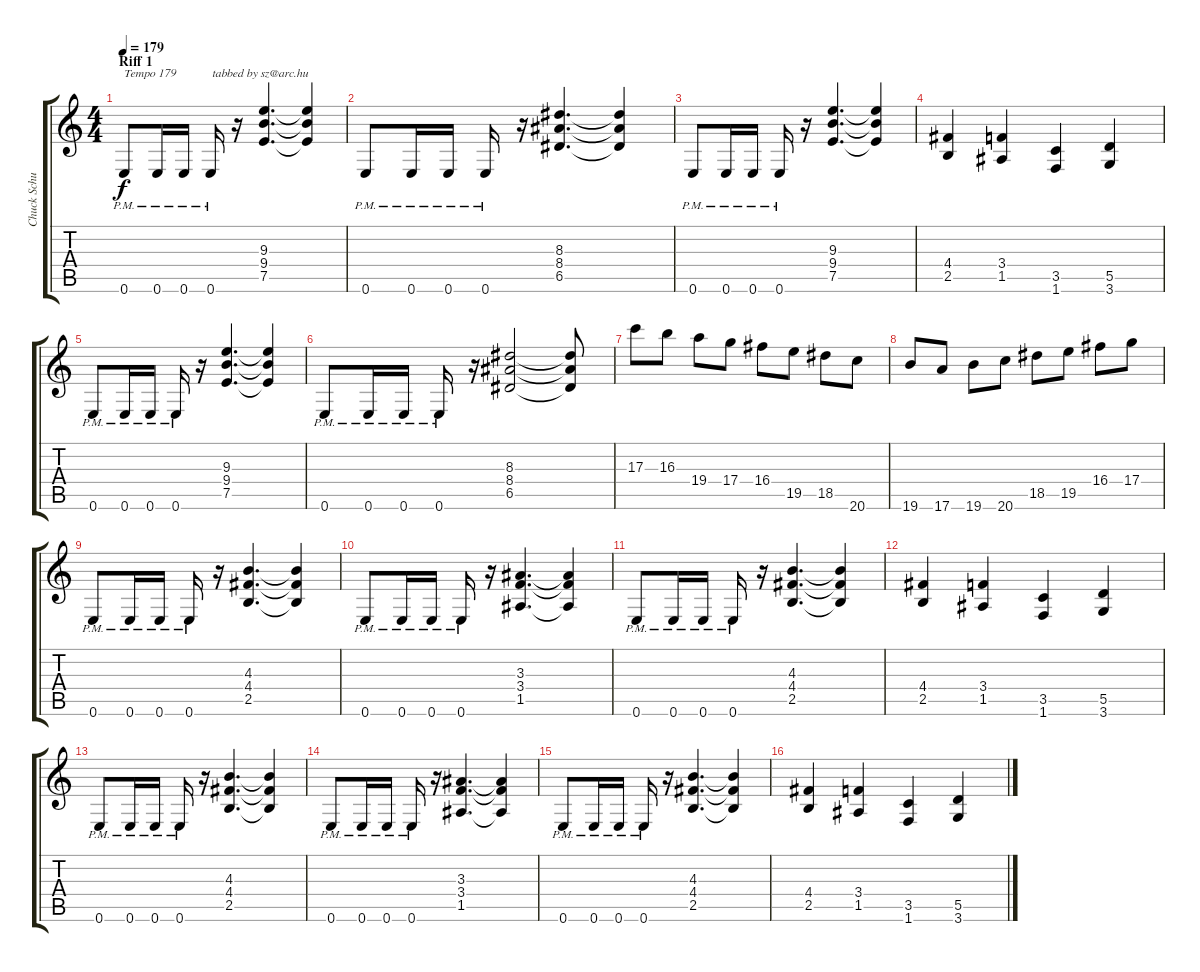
\track ("Chuck Schuldiner" "Chuck Schu") {instrument overdrivenguitar}
\staff {score tabs}
\tuning (E4 B3 G3 D3 A2 E2) {hide}
\ts (4 4)
\section ("" "Riff 1")
\tempo 179
\clef g2
\ks c
0.6{pm}.8{txt "Tempo 179            tabbed by sz@arc.hu" dy f instrument overdrivenguitar} 0.6{pm}.16 0.6{pm}.16 0.6{pm}.16 r.16 (9.3 9.4 7.5).4{d} (9.3{t} 9.4{t} 7.5{t}).4 |
0.6{pm}.8 0.6{pm}.16 0.6{pm}.16 0.6{pm}.16 r.16 (8.3 8.4 6.5).4{d} (8.3{t} 8.4{t} 6.5{t}).4 |
0.6{pm}.8 0.6{pm}.16 0.6{pm}.16 0.6{pm}.16 r.16 (9.3 9.4 7.5).4{d} (9.3{t} 9.4{t} 7.5{t}).4 |
(4.4 2.5).4 (3.4 1.5).4 (3.5 1.6).4 (5.5 3.6).4 |
0.6{pm}.8 0.6{pm}.16 0.6{pm}.16 0.6{pm}.16 r.16 (9.3 9.4 7.5).4{d} (9.3{t} 9.4{t} 7.5{t}).4 |
0.6{pm}.8 0.6{pm}.16 0.6{pm}.16 0.6{pm}.16 r.16 (8.3 8.4 6.5).2 (8.3{t} 8.4{t} 6.5{t}).8 |
17.3.8 16.3.8 19.4.8 17.4.8 16.4.8 19.5.8 18.5.8 20.6.8 |
19.6.8 17.6.8 19.6.8 20.6.8 18.5.8 19.5.8 16.4.8 17.4.8 |
0.6{pm}.8 0.6{pm}.16 0.6{pm}.16 0.6{pm}.16 r.16 (4.3 4.4 2.5).4{d} (4.3{t} 4.4{t} 2.5{t}).4 |
0.6{pm}.8 0.6{pm}.16 0.6{pm}.16 0.6{pm}.16 r.16 (3.3 3.4 1.5).4{d} (3.3{t} 3.4{t} 1.5{t}).4 |
0.6{pm}.8 0.6{pm}.16 0.6{pm}.16 0.6{pm}.16 r.16 (4.3 4.4 2.5).4{d} (4.3{t} 4.4{t} 2.5{t}).4 |
(4.4 2.5).4 (3.4 1.5).4 (3.5 1.6).4 (5.5 3.6).4 |
0.6{pm}.8 0.6{pm}.16 0.6{pm}.16 0.6{pm}.16 r.16 (4.3 4.4 2.5).4{d} (4.3{t} 4.4{t} 2.5{t}).4 |
0.6{pm}.8 0.6{pm}.16 0.6{pm}.16 0.6{pm}.16 r.16 (3.3 3.4 1.5).4{d} (3.3{t} 3.4{t} 1.5{t}).4 |
0.6{pm}.8 0.6{pm}.16 0.6{pm}.16 0.6{pm}.16 r.16 (4.3 4.4 2.5).4{d} (4.3{t} 4.4{t} 2.5{t}).4 |
(4.4 2.5).4 (3.4 1.5).4 (3.5 1.6).4 (5.5 3.6).4
